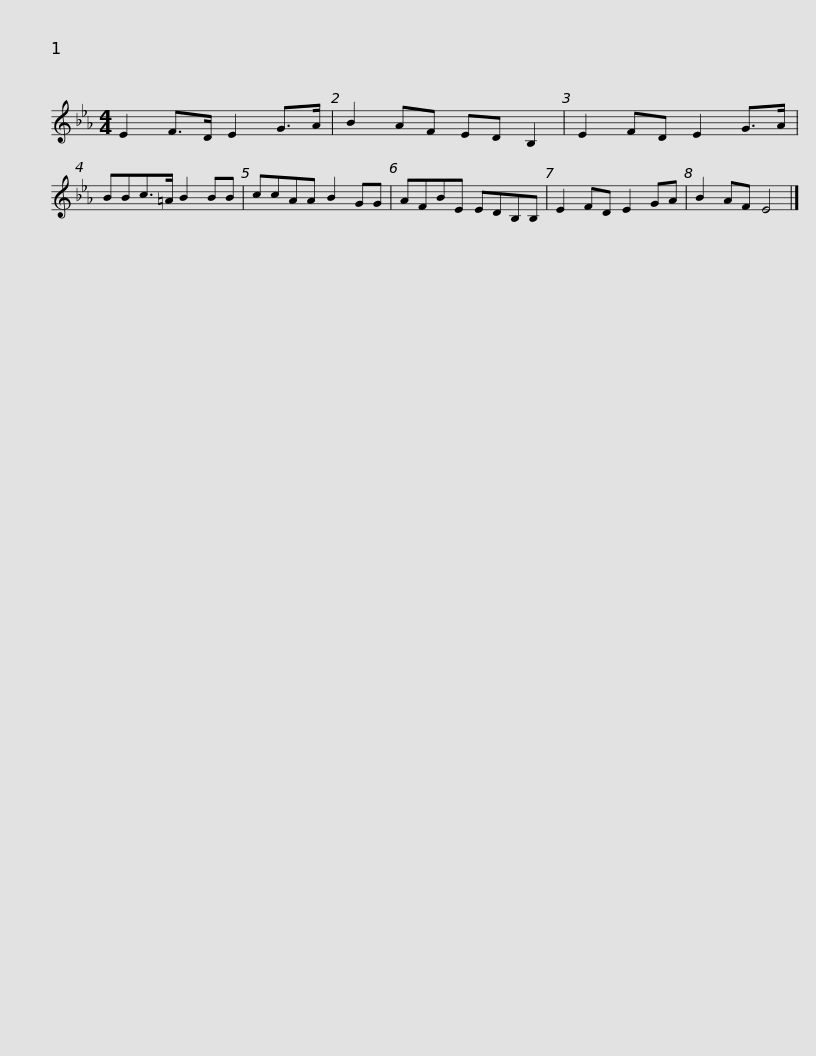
X:1
L:1/8
M:4/4
I:linebreak $
K:Eb
V:1 treble
V:1
 E2 F>D E2 G>A | B2 AF ED B,2 | E2 FD E2 G>A | BBc>=A B2 BB | ccAA B2 GG | %5
 AFBE EDB,B, |$ E2 FD E2 GA | B2 AF E4 |] %8
